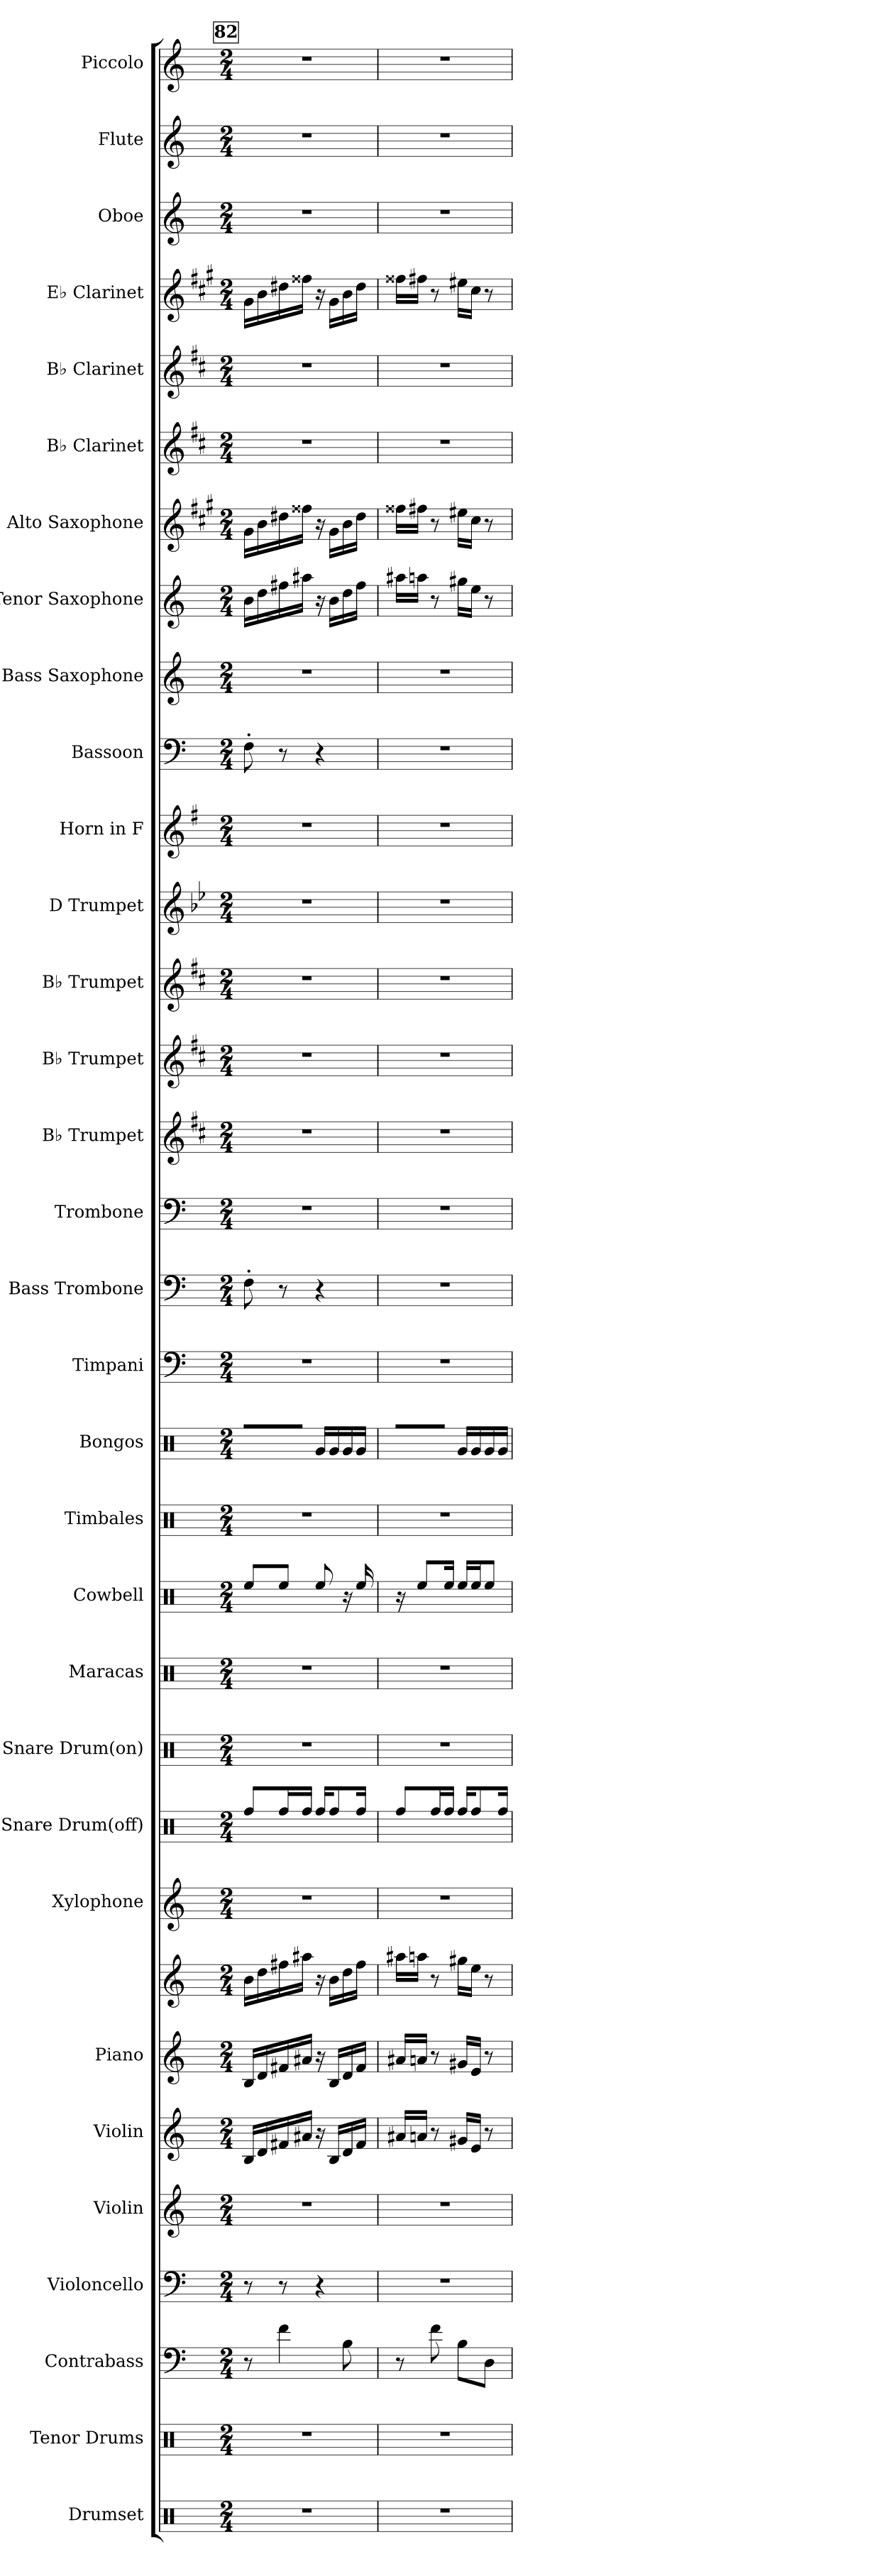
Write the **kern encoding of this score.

**kern	**kern	**kern	**kern	**kern	**kern	**kern	**kern	**kern	**kern	**kern	**kern	**kern	**kern	**kern	**kern	**kern	**kern	**kern	**kern	**kern	**kern	**kern	**kern	**kern	**kern	**kern	**kern	**kern	**kern	**kern	**kern	**kern
*part32	*part31	*part30	*part29	*part28	*part27	*part26	*part26	*part25	*part24	*part23	*part22	*part21	*part20	*part19	*part18	*part17	*part16	*part15	*part14	*part13	*part12	*part11	*part10	*part9	*part8	*part7	*part6	*part5	*part4	*part3	*part2	*part1
*staff33	*staff32	*staff31	*staff30	*staff29	*staff28	*staff27	*staff26	*staff25	*staff24	*staff23	*staff22	*staff21	*staff20	*staff19	*staff18	*staff17	*staff16	*staff15	*staff14	*staff13	*staff12	*staff11	*staff10	*staff9	*staff8	*staff7	*staff6	*staff5	*staff4	*staff3	*staff2	*staff1
*I"Drumset	*I"Tenor Drums	*I"Contrabass	*I"Violoncello	*I"Violin	*I"Violin	*I"Piano	*	*I"Xylophone	*I"Snare Drum(off)	*I"Snare Drum(on)	*I"Maracas	*I"Cowbell	*I"Timbales	*I"Bongos	*I"Timpani	*I"Bass Trombone	*I"Trombone	*I"B♭ Trumpet	*I"B♭ Trumpet	*I"B♭ Trumpet	*I"D Trumpet	*I"Horn in F	*I"Bassoon	*I"Bass Saxophone	*I"Tenor Saxophone	*I"Alto Saxophone	*I"B♭ Clarinet	*I"B♭ Clarinet	*I"E♭ Clarinet	*I"Oboe	*I"Flute	*I"Piccolo
*I'Drs.	*I'T.D.	*I'Cb.	*I'Vc.	*I'Vln.	*I'Vln.	*I'Pno.	*	*I'Xyl.	*	*I'Sn. Dr.	*I'Mrcs.	*I'Cowbell	*I'Timb.	*I'Bongos	*I'Timp.	*I'B. Tbn.	*I'Tbn.	*I'B♭ Tpt.	*I'B♭ Tpt.	*I'B♭ Tpt.	*I'D Tpt.	*	*I'Bsn.	*I'B. Sax.	*I'T. Sax.	*I'A. Sax.	*I'B♭ Cl.	*I'B♭ Cl.	*I'E♭ Cl.	*I'Ob.	*I'Fl.	*I'Picc.
*clefX	*clefX	*clefF4	*clefF4	*clefG2	*clefG2	*clefG2	*clefG2	*clefG2	*clefX	*clefX	*clefX	*clefX	*clefX	*clefX	*clefF4	*clefF4	*clefF4	*clefG2	*clefG2	*clefG2	*clefG2	*clefG2	*clefF4	*clefG2	*clefG2	*clefG2	*clefG2	*clefG2	*clefG2	*clefG2	*clefG2	*clefG2
*	*	*ITrd7c12	*	*	*	*	*	*ITrd-7c-12	*	*	*	*	*	*	*	*	*	*ITrd1c2	*ITrd1c2	*ITrd1c2	*ITrd-1c-2	*ITrd4c7	*	*ITrd15c26	*ITrd8c14	*ITrd5c9	*ITrd1c2	*ITrd1c2	*ITrd-2c-3	*	*	*ITrd-7c-12
*k[]	*k[]	*k[]	*k[]	*k[]	*k[]	*k[]	*k[]	*k[]	*k[]	*k[]	*k[]	*k[]	*k[]	*k[]	*k[]	*k[]	*k[]	*k[]	*k[]	*k[]	*k[]	*k[]	*k[]	*k[]	*k[]	*k[]	*k[]	*k[]	*k[]	*k[]	*k[]	*k[]
*M2/4	*M2/4	*M2/4	*M2/4	*M2/4	*M2/4	*M2/4	*M2/4	*M2/4	*M2/4	*M2/4	*M2/4	*M2/4	*M2/4	*M2/4	*M2/4	*M2/4	*M2/4	*M2/4	*M2/4	*M2/4	*M2/4	*M2/4	*M2/4	*M2/4	*M2/4	*M2/4	*M2/4	*M2/4	*M2/4	*M2/4	*M2/4	*M2/4
!!LO:REH:place=s1:a:B:fs=14:t=82
=25	=25	=25	=25	=25	=25	=25	=25	=25	=25	=25	=25	=25	=25	=25	=25	=25	=25	=25	=25	=25	=25	=25	=25	=25	=25	=25	=25	=25	=25	=25	=25	=25
2r	2r	8r	8r	2r	16B/LL	16B/LL	16b\LL	2r	8Rff/L	2r	2r	8Ree/L	2r	16R/LL	2r	8F'\	2r	2r	2r	2r	2r	2r	8F'\	2r	16B\LL	16B\LL	2r	2r	16b\LL	2r	2r	2r
.	.	.	.	.	16d/	16d/	16dd\	.	.	.	.	.	.	16R/	.	.	.	.	.	.	.	.	.	.	16d\	16d\	.	.	16dd\	.	.	.
.	.	4F\	8r	.	16f#X/	16f#X/	16ff#X\	.	16Rff/L	.	.	8Ree/J	.	16R/	.	8r	.	.	.	.	.	.	8r	.	16f#X\	16f#X\	.	.	16ff#X\	.	.	.
.	.	.	.	.	16a#X/JJ	16a#X/JJ	16aa#X\JJ	.	16Rff/JJ	.	.	.	.	16R/JJ	.	.	.	.	.	.	.	.	.	.	16a#X\JJ	16a#X\JJ	.	.	16aa#X\JJ	.	.	.
.	.	.	4r	.	16r	16r	16r	.	16Rff/KL	.	.	8Ree/	.	16Rg/LL	.	4r	.	.	.	.	.	.	4r	.	16r	16r	.	.	16r	.	.	.
.	.	.	.	.	16B/LL	16B/LL	16b\LL	.	8Rff/	.	.	.	.	16Rg/	.	.	.	.	.	.	.	.	.	.	16B\LL	16B\LL	.	.	16b\LL	.	.	.
.	.	8BB\	.	.	16d/	16d/	16dd\	.	.	.	.	16r	.	16Rg/	.	.	.	.	.	.	.	.	.	.	16d\	16d\	.	.	16dd\	.	.	.
.	.	.	.	.	16f#/JJ	16f#/JJ	16ff#\JJ	.	16Rff/Jk	.	.	16Ree/	.	16Rg/JJ	.	.	.	.	.	.	.	.	.	.	16f#\JJ	16f#\JJ	.	.	16ff#\JJ	.	.	.
=26	=26	=26	=26	=26	=26	=26	=26	=26	=26	=26	=26	=26	=26	=26	=26	=26	=26	=26	=26	=26	=26	=26	=26	=26	=26	=26	=26	=26	=26	=26	=26	=26
2r	2r	8r	2r	2r	16a#X/LL	16a#X/LL	16aa#X\LL	2r	8Rff/L	2r	2r	16r	2r	16R/LL	2r	2r	2r	2r	2r	2r	2r	2r	2r	2r	16a#X\LL	16a#X\LL	2r	2r	16aa#X\LL	2r	2r	2r
.	.	.	.	.	16an/JJ	16an/JJ	16aan\JJ	.	.	.	.	8Ree/L	.	16R/	.	.	.	.	.	.	.	.	.	.	16an\JJ	16an\JJ	.	.	16aan\JJ	.	.	.
.	.	8F\	.	.	8r	8r	8r	.	16Rff/L	.	.	.	.	16R/	.	.	.	.	.	.	.	.	.	.	8r	8r	.	.	8r	.	.	.
.	.	.	.	.	.	.	.	.	16Rff/JJ	.	.	16Ree/Jk	.	16R/JJ	.	.	.	.	.	.	.	.	.	.	.	.	.	.	.	.	.	.
.	.	8BB\L	.	.	16g#X/LL	16g#X/LL	16gg#X\LL	.	16Rff/KL	.	.	16Ree/LL	.	16Rg/LL	.	.	.	.	.	.	.	.	.	.	16g#X\LL	16g#X\LL	.	.	16gg#X\LL	.	.	.
.	.	.	.	.	16e/JJ	16e/JJ	16ee\JJ	.	8Rff/	.	.	16Ree/J	.	16Rg/	.	.	.	.	.	.	.	.	.	.	16e\JJ	16e\JJ	.	.	16ee\JJ	.	.	.
.	.	8DD\J	.	.	8r	8r	8r	.	.	.	.	8Ree/J	.	16Rg/	.	.	.	.	.	.	.	.	.	.	8r	8r	.	.	8r	.	.	.
.	.	.	.	.	.	.	.	.	16Rff/Jk	.	.	.	.	16Rg/JJ	.	.	.	.	.	.	.	.	.	.	.	.	.	.	.	.	.	.
=	=	=	=	=	=	=	=	=	=	=	=	=	=	=	=	=	=	=	=	=	=	=	=	=	=	=	=	=	=	=	=	=
*-	*-	*-	*-	*-	*-	*-	*-	*-	*-	*-	*-	*-	*-	*-	*-	*-	*-	*-	*-	*-	*-	*-	*-	*-	*-	*-	*-	*-	*-	*-	*-	*-
